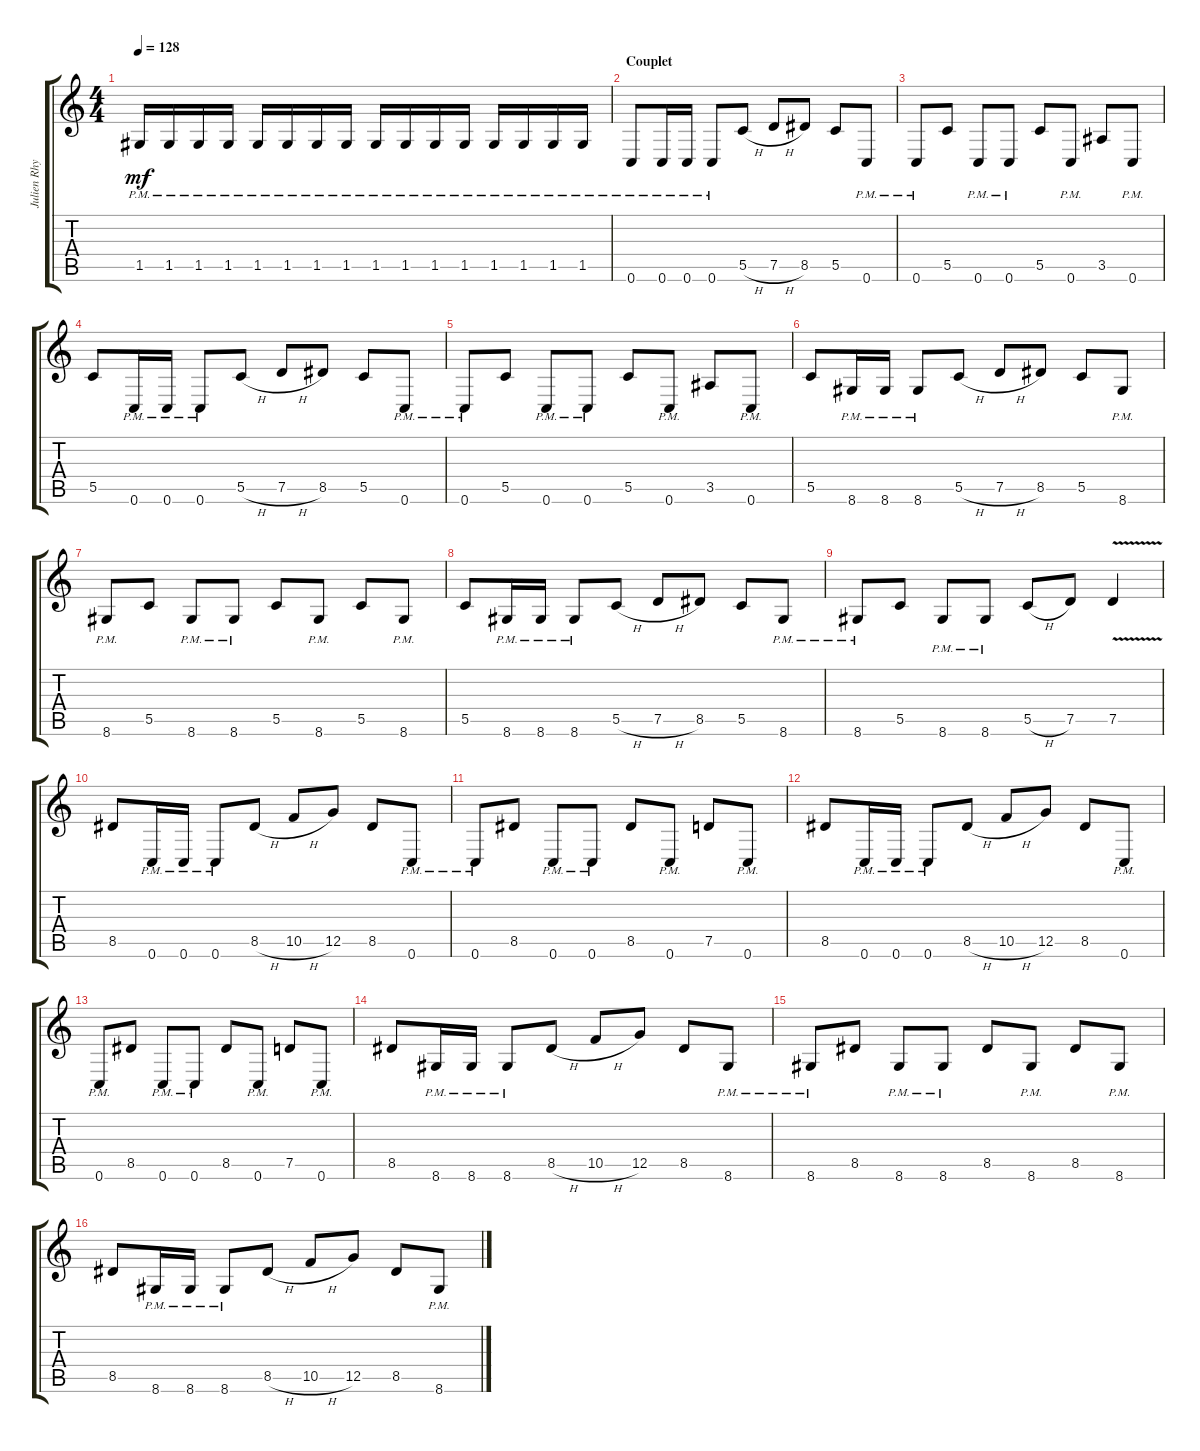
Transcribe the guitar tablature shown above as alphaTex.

\track ("Julien Rhythm" "Julien Rhy") {instrument distortionguitar}
\staff {score tabs}
\tuning (D4 A3 F3 C3 G2 C2) {hide}
\ts (4 4)
\tempo 128
\clef g2
\ks c
1.5{pm}.16{dy mf} 1.5{pm}.16 1.5{pm}.16 1.5{pm}.16 1.5{pm}.16 1.5{pm}.16 1.5{pm}.16 1.5{pm}.16 1.5{pm}.16 1.5{pm}.16 1.5{pm}.16 1.5{pm}.16 1.5{pm}.16 1.5{pm}.16 1.5{pm}.16 1.5{pm}.16 |
\section ("" "Couplet")
0.6{pm}.8 0.6{pm}.16 0.6{pm}.16 0.6{pm}.8 5.5{h}.8 7.5{h}.8 8.5.8 5.5.8 0.6{pm}.8 |
0.6{pm}.8 5.5.8 0.6{pm}.8 0.6{pm}.8 5.5.8 0.6{pm}.8 3.5.8 0.6{pm}.8 |
5.5.8 0.6{pm}.16 0.6{pm}.16 0.6{pm}.8 5.5{h}.8 7.5{h}.8 8.5.8 5.5.8 0.6{pm}.8 |
0.6{pm}.8 5.5.8 0.6{pm}.8 0.6{pm}.8 5.5.8 0.6{pm}.8 3.5.8 0.6{pm}.8 |
5.5.8 8.6{pm}.16 8.6{pm}.16 8.6{pm}.8 5.5{h}.8 7.5{h}.8 8.5.8 5.5.8 8.6{pm}.8 |
8.6{pm}.8 5.5.8 8.6{pm}.8 8.6{pm}.8 5.5.8 8.6{pm}.8 5.5.8 8.6{pm}.8 |
5.5.8 8.6{pm}.16 8.6{pm}.16 8.6{pm}.8 5.5{h}.8 7.5{h}.8 8.5.8 5.5.8 8.6{pm}.8 |
8.6{pm}.8 5.5.8 8.6{pm}.8 8.6{pm}.8 5.5{h}.8 7.5.8 7.5{v}.4 |
8.5.8 0.6{pm}.16 0.6{pm}.16 0.6{pm}.8 8.5{h}.8 10.5{h}.8 12.5.8 8.5.8 0.6{pm}.8 |
0.6{pm}.8 8.5.8 0.6{pm}.8 0.6{pm}.8 8.5.8 0.6{pm}.8 7.5.8 0.6{pm}.8 |
8.5.8 0.6{pm}.16 0.6{pm}.16 0.6{pm}.8 8.5{h}.8 10.5{h}.8 12.5.8 8.5.8 0.6{pm}.8 |
0.6{pm}.8 8.5.8 0.6{pm}.8 0.6{pm}.8 8.5.8 0.6{pm}.8 7.5.8 0.6{pm}.8 |
8.5.8 8.6{pm}.16 8.6{pm}.16 8.6{pm}.8 8.5{h}.8 10.5{h}.8 12.5.8 8.5.8 8.6{pm}.8 |
8.6{pm}.8 8.5.8 8.6{pm}.8 8.6{pm}.8 8.5.8 8.6{pm}.8 8.5.8 8.6{pm}.8 |
8.5.8 8.6{pm}.16 8.6{pm}.16 8.6{pm}.8 8.5{h}.8 10.5{h}.8 12.5.8 8.5.8 8.6{pm}.8
